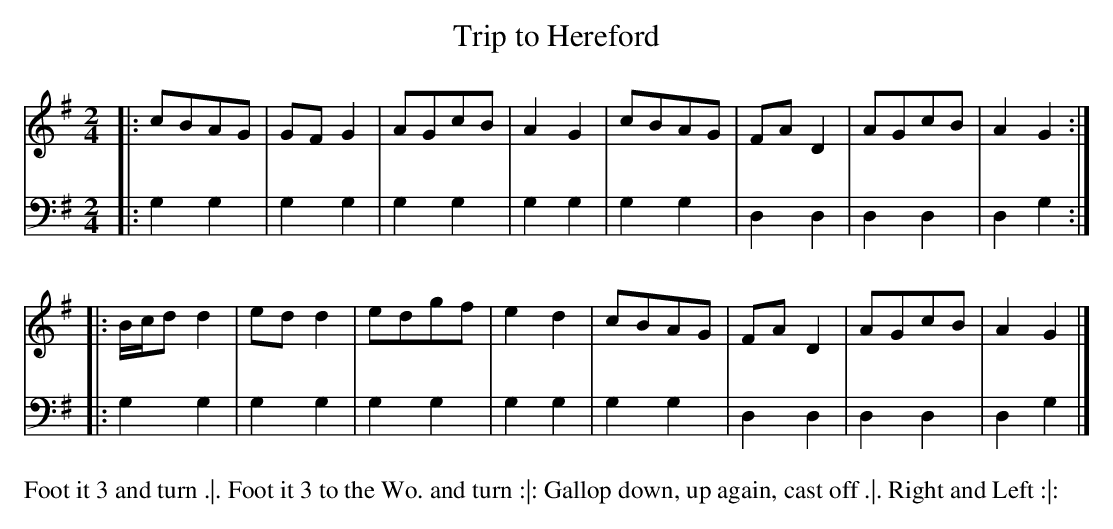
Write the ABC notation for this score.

X:1
T: Trip to Hereford
M: 2/4
L: 1/8
K: G
V: 1
|: cBAG    | GFG2 | AGcB | A2G2 | cBAG | FAD2 | AGcB | A2G2 :|
|: B/c/dd2 | edd2 | edgf | e2d2 | cBAG | FAD2 | AGcB | A2G2 |]
V: 2 clef=bass middle=d
|: g2g2 | g2g2 | g2g2 | g2g2 | g2g2 | d2d2 | d2d2 | d2g2 :|
|: g2g2 | g2g2 | g2g2 | g2g2 | g2g2 | d2d2 | d2d2 | d2g2 |]
%%begintext align
Foot it 3 and turn .|.
Foot it 3 to the Wo. and turn :|:
Gallop down, up again, cast off .|.
Right and Left :|:
